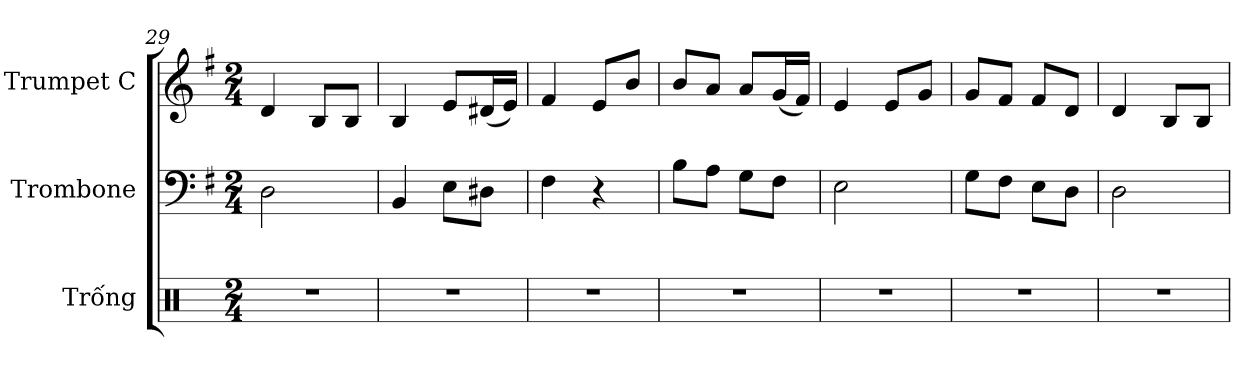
**kern	**kern	**kern
*part3	*part2	*part1
*staff3	*staff2	*staff1
*I"Trống	*I"Trombone	*I"Trumpet C
*	*I'Tbn.	*
*clefX	*clefF4	*clefG2
*k[]	*k[f#]	*k[f#]
*M2/4	*M2/4	*M2/4
=29	=29	=29
2r	2D\	4d/
.	.	8B/L
.	.	8B/J
=30	=30	=30
2r	4BB/	4B/
.	8E\L	8e/L
.	8D#X\J	(16d#X/L
.	.	16e/JJ)
=31	=31	=31
2r	4F#\	4f#/
.	4r	8e/L
.	.	8b/J
!!LO:LB:g=z
=32	=32	=32
2r	8B\L	8b/L
.	8A\J	8a/J
.	8G\L	8a/L
.	8F#\J	(16g/L
.	.	16f#/JJ)
=33	=33	=33
2r	2E\	4e/
.	.	8e/L
.	.	8g/J
=34	=34	=34
2r	8G\L	8g/L
.	8F#\J	8f#/J
.	8E\L	8f#/L
.	8D\J	8d/J
=35	=35	=35
2r	2D\	4d/
.	.	8B/L
.	.	8B/J
=	=	=
*-	*-	*-
